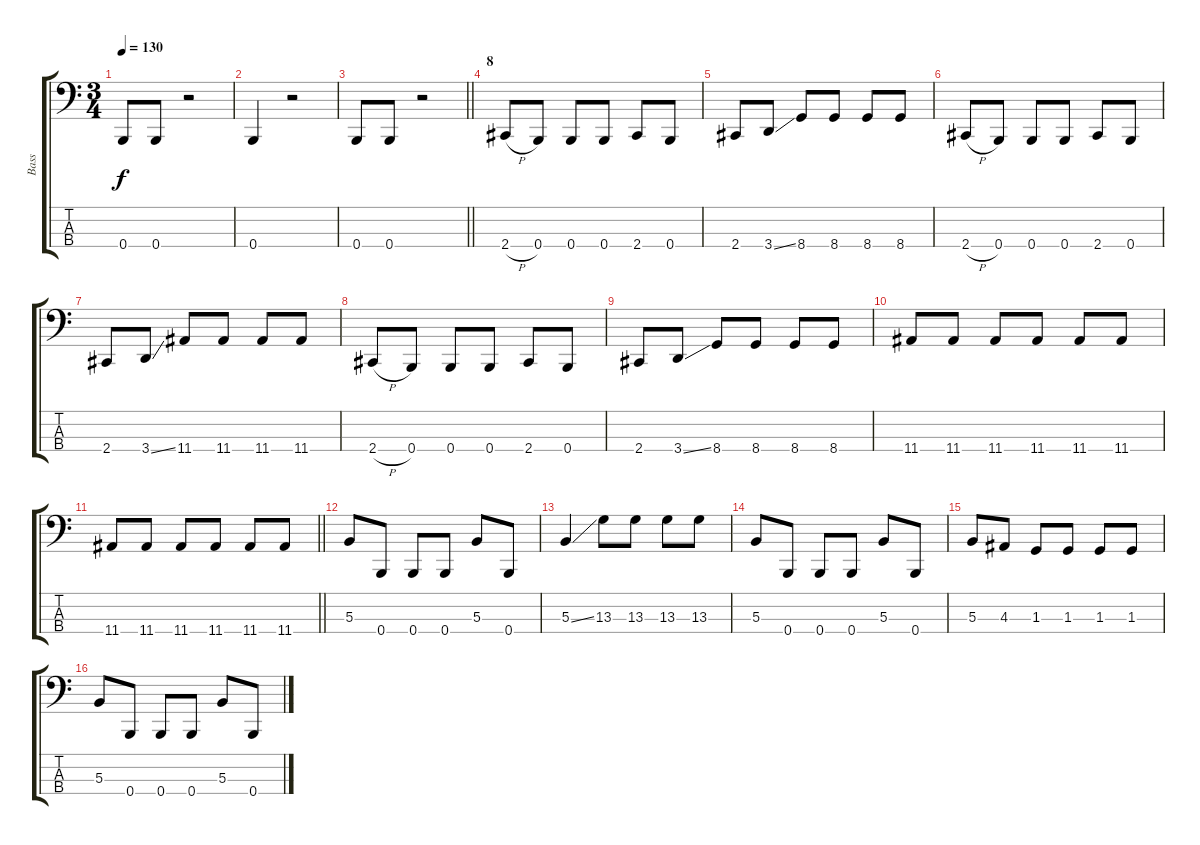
\track ("Bass" "Bass") {instrument electricbassfinger}
\staff {score tabs}
\tuning (F2 B1 Gb1 B0) {hide}
\ts (3 4)
\tempo 130
\clef f4
\ks c
0.4.8{dy f} 0.4.8 r.2 |
0.4.4 r.2 |
\barLineRight lightlight
0.4.8 0.4.8 r.2 |
\section ("" "8")
2.4{h}.8 0.4.8 0.4.8 0.4.8 2.4.8 0.4.8 |
2.4.8 3.4{ss}.8 8.4.8 8.4.8 8.4.8 8.4.8 |
2.4{h}.8 0.4.8 0.4.8 0.4.8 2.4.8 0.4.8 |
2.4.8 3.4{ss}.8 11.4.8 11.4.8 11.4.8 11.4.8 |
2.4{h}.8 0.4.8 0.4.8 0.4.8 2.4.8 0.4.8 |
2.4.8 3.4{ss}.8 8.4.8 8.4.8 8.4.8 8.4.8 |
11.4.8 11.4.8 11.4.8 11.4.8 11.4.8 11.4.8 |
\barLineRight lightlight
11.4.8 11.4.8 11.4.8 11.4.8 11.4.8 11.4.8 |
\section ("" "")
5.3.8 0.4.8 0.4.8 0.4.8 5.3.8 0.4.8 |
5.3{ss}.4 13.3.8 13.3.8 13.3.8 13.3.8 |
5.3.8 0.4.8 0.4.8 0.4.8 5.3.8 0.4.8 |
5.3.8 4.3.8 1.3.8 1.3.8 1.3.8 1.3.8 |
5.3.8 0.4.8 0.4.8 0.4.8 5.3.8 0.4.8
